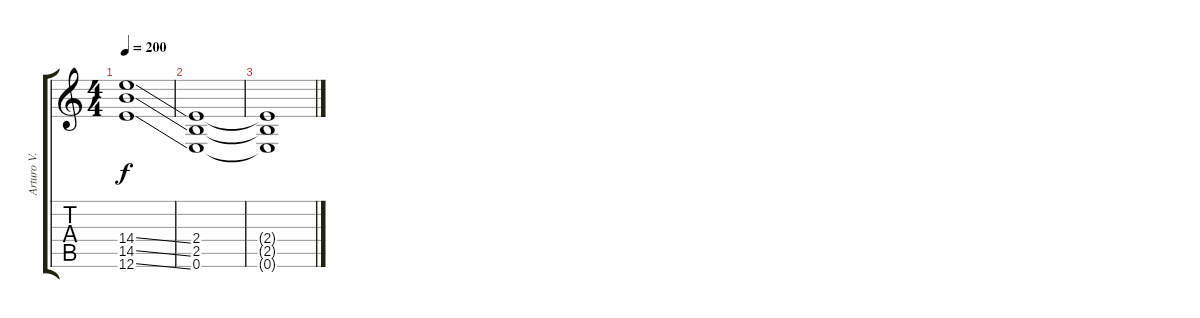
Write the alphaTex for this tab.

\track ("Arturo V." "Arturo V.") {instrument overdrivenguitar}
\staff {score tabs}
\tuning (E4 B3 G3 D3 A2 E2) {hide}
\ts (4 4)
\tempo 200
\clef g2
\ks c
(14.4{ss} 14.5{ss} 12.6{ss}).1{dy f} |
(2.4 2.5 0.6).1 |
(2.4{t} 2.5{t} 0.6{t}).1
